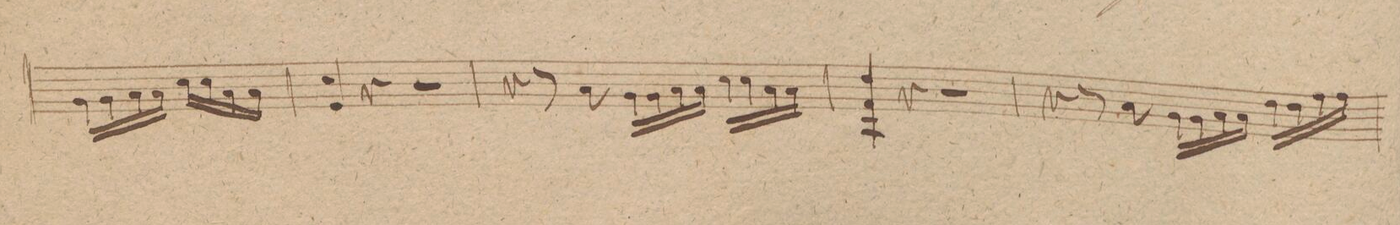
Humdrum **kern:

**kern	**dynam
*I"Violino IIdo	*
*clefG2	*
*k[f#c#g#]	*
*met(c)	*
*M4/4	*
16g#\LL	.
16g#\	.
16a\	.
16a\JJ	.
16cc#\LL	.
16cc#\	.
16a\	.
16a\JJ	.
=153	=153
4e/ 4cc#	.
4r	.
2r	.
=154	=154
4r	.
8r	.
8a\	.
16g#\LL	.
16g#\	.
16a\	.
16a\JJ	.
16cc#\LL	.
16cc#\	.
16a\	.
16a\JJ	.
=155	=155
4A/ 4f# 4dd	.
4r	.
2r	.
=156	=156
4r	.
8r	.
8a\	.
16g#\LL	.
16g#\	.
16a\	.
16a\JJ	.
16dd\LL	.
16dd\	.
16ff#\	.
16ff#\JJ	.
=157	=157
*-	*-
